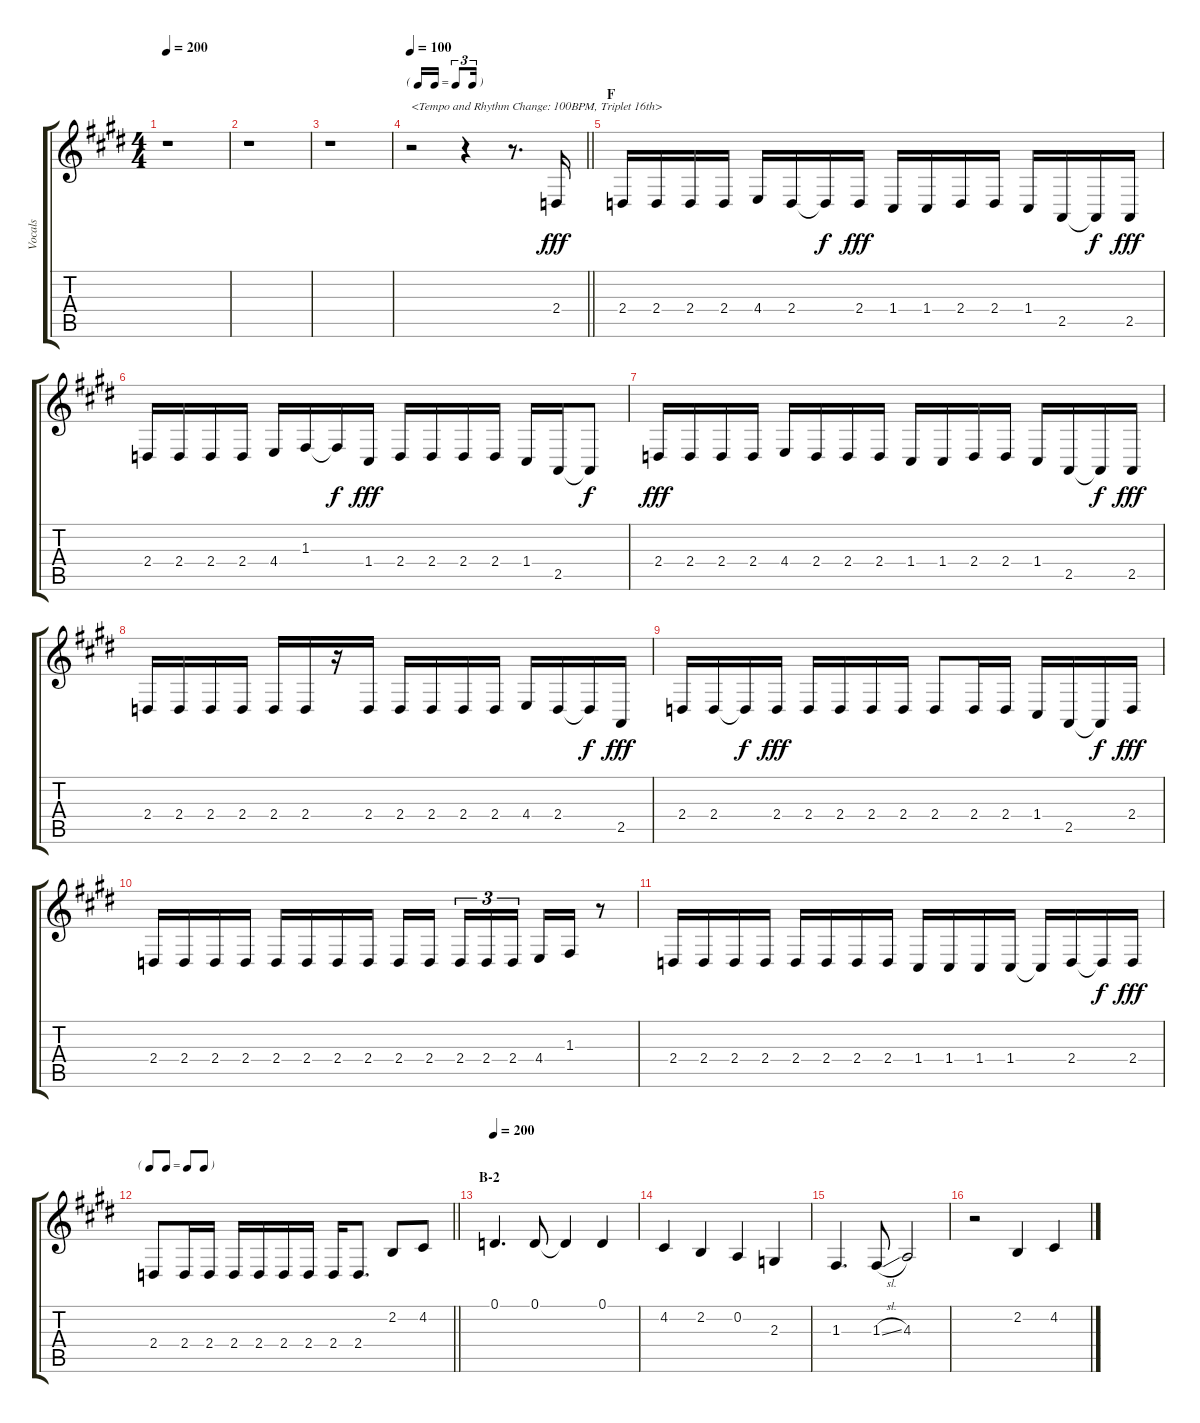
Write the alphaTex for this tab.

\track ("Vocals" "Vocals") {instrument voiceoohs}
\staff {score tabs}
\tuning (D4 A3 F3 C3 G2 D2) {hide}
\ts (4 4)
\tempo 200
\clef g2
\ks e
r.1{dy fff} |
r.1 |
r.1 |
\tf triplet16th
\tempo 100
\barLineRight lightlight
r.2{txt "<Tempo and Rhythm Change: 100BPM, Triplet 16th>"} r.4 r.8{d} 2.4.16 |
\section ("" "F")
2.4.16 2.4.16 2.4.16 2.4.16 4.4.16 2.4.16 2.4{t}.16{dy f} 2.4.16{dy fff} 1.4.16 1.4.16 2.4.16 2.4.16 1.4.16 2.5.16 2.5{t}.16{dy f} 2.5.16{dy fff} |
2.4.16 2.4.16 2.4.16 2.4.16 4.4.16 1.3.16 1.3{t}.16{dy f} 1.4.16{dy fff} 2.4.16 2.4.16 2.4.16 2.4.16 1.4.16 2.5.16 2.5{t}.8{dy f} |
2.4.16{dy fff} 2.4.16 2.4.16 2.4.16 4.4.16 2.4.16 2.4.16 2.4.16 1.4.16 1.4.16 2.4.16 2.4.16 1.4.16 2.5.16 2.5{t}.16{dy f} 2.5.16{dy fff} |
2.4.16 2.4.16 2.4.16 2.4.16 2.4.16 2.4.16 r.16 2.4.16 2.4.16 2.4.16 2.4.16 2.4.16 4.4.16 2.4.16 2.4{t}.16{dy f} 2.5.16{dy fff} |
2.4.16 2.4.16 2.4{t}.16{dy f} 2.4.16{dy fff} 2.4.16 2.4.16 2.4.16 2.4.16 2.4.8 2.4.16 2.4.16 1.4.16 2.5.16 2.5{t}.16{dy f} 2.4.16{dy fff} |
2.4.16 2.4.16 2.4.16 2.4.16 2.4.16 2.4.16 2.4.16 2.4.16 2.4.16 2.4.16{beam splitsecondary} 2.4.16{tu (3 2)} 2.4.16{tu (3 2)} 2.4.16{tu (3 2)} 4.4.16 1.3.16 r.8 |
2.4.16 2.4.16 2.4.16 2.4.16 2.4.16 2.4.16 2.4.16 2.4.16 1.4.16 1.4.16 1.4.16 1.4.16 1.4{t}.16 2.4.16 2.4{t}.16{dy f} 2.4.16{dy fff} |
\tf none
\barLineRight lightlight
2.4.8 2.4.16 2.4.16 2.4.16 2.4.16 2.4.16 2.4.16 2.4.16 2.4.8{d} 2.2.8 4.2.8 |
\section ("" "B-2")
\tempo 200
0.1.4{d} 0.1.8 0.1{t}.4 0.1.4 |
4.2.4 2.2.4 0.2.4 2.3.4 |
1.3.4{d} 1.3{sl}.8 4.3.2 |
r.2 2.2.4 4.2.4
